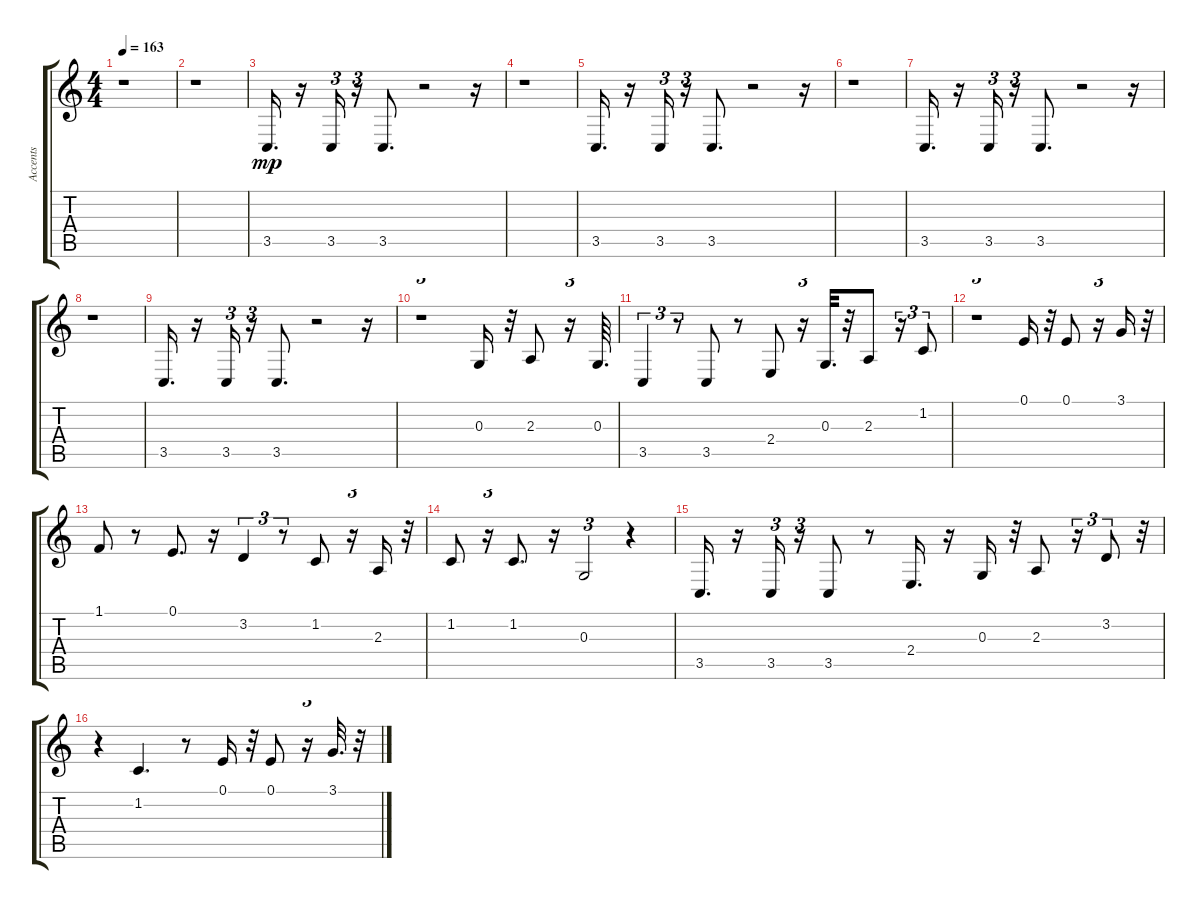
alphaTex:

\track ("Accents" "Accents") {instrument fx4atmosphere}
\staff {score tabs}
\tuning (E4 B3 G3 D3 A2 E2) {hide}
\ts (4 4)
\tempo 163
\clef g2
\ks c
r.1{dy mp instrument fx4atmosphere} |
r.1 |
3.5.16{d} r.16 3.5.16{tu (3 2)} r.16{tu (3 2)} 3.5.8{d} r.2 r.16 |
r.1 |
3.5.16{d} r.16 3.5.16{tu (3 2)} r.16{tu (3 2)} 3.5.8{d} r.2 r.16 |
r.1 |
3.5.16{d} r.16 3.5.16{tu (3 2)} r.16{tu (3 2)} 3.5.8{d} r.2 r.16 |
r.1 |
3.5.16{d} r.16 3.5.16{tu (3 2)} r.16{tu (3 2)} 3.5.8{d} r.2 r.16 |
r.1{tu (3 2)} 0.3.16 r.32{tu (3 2)} 2.3.8 r.16{tu (3 2)} 0.3.64{d} |
3.5.4{tu (3 2)} r.8{tu (3 2)} 3.5.8 r.8 2.4.8 r.16{tu (3 2)} 0.3.32{d} r.32 2.3.8 r.16{tu (3 2)} 1.2.8{tu (3 2)} |
r.1{tu (3 2)} 0.1.16 r.32{tu (3 2)} 0.1.8 r.16{tu (3 2)} 3.1.16 r.32{tu (3 2)} |
1.1.8 r.8 0.1.8{d} r.16 3.2.4{tu (3 2)} r.8{tu (3 2)} 1.2.8 r.16{tu (3 2)} 2.3.16 r.32{tu (3 2)} |
1.2.8 r.16{tu (3 2)} 1.2.8{d} r.16 0.3.2{tu (3 2)} r.4 |
3.5.16{d} r.16 3.5.16{tu (3 2)} r.16{tu (3 2)} 3.5.8 r.8 2.4.16{d} r.16 0.3.16 r.32{tu (3 2)} 2.3.8 r.16{tu (3 2)} 3.2.8{tu (3 2)} r.32{tu (3 2)} |
r.4{tu (3 2)} 1.2.4{d} r.8 0.1.16 r.32{tu (3 2)} 0.1.8 r.16{tu (3 2)} 3.1.32{d} r.32
